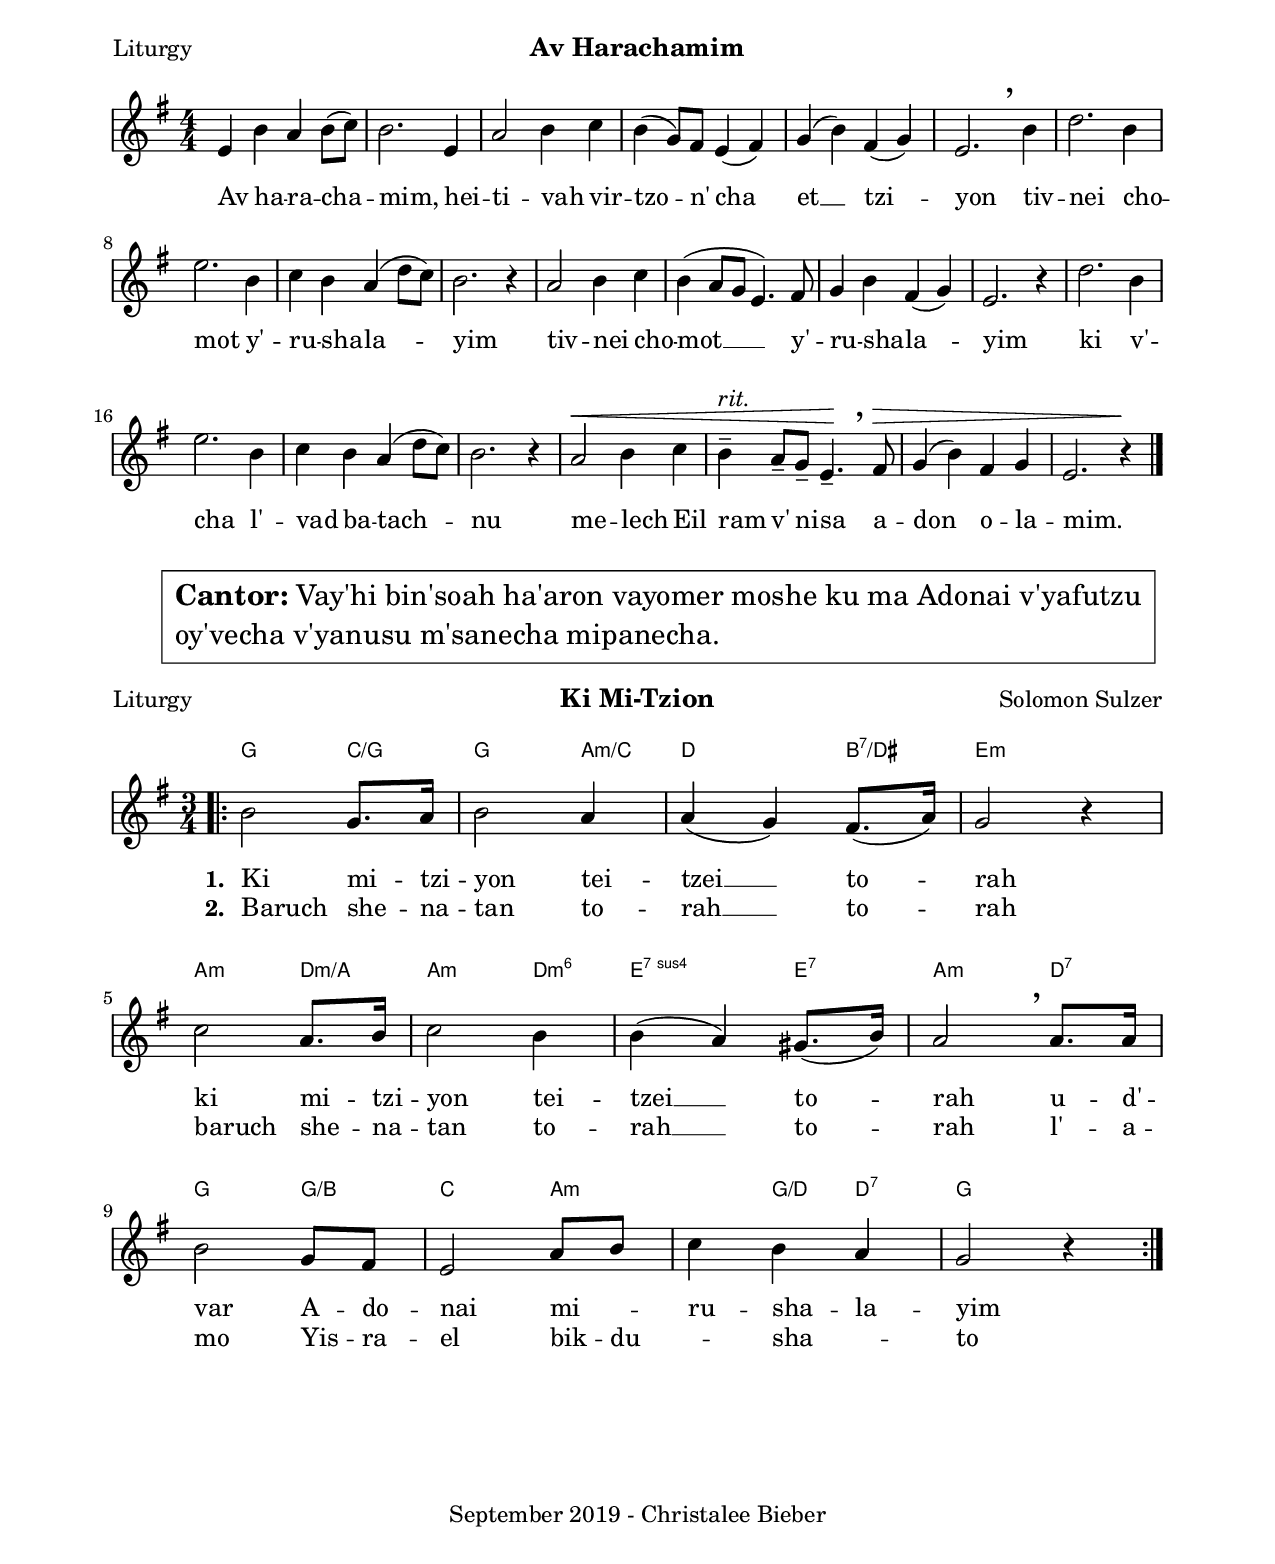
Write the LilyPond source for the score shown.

%{ TODO tidy up av harachamim include? %}
\paper {
	system-system-spacing.minimum-distance = #8
	system-system-spacing.padding = #4
	markup-system-spacing.minimum-distance = #8
	markup-system-spacing.padding = #4
	markup-markup-spacing.minimum-distance = #8
	score-markup-spacing.padding = #4
	%{ score-system-spacing.padding = #2 %}
	#(set-paper-size "letter")
	left-margin = 0.75\in
	right-margin = 0.75\in
	top-margin = 0.5\in
	bottom-margin = 0.5\in
	indent = #0
}

\header {
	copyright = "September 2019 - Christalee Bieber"
}

\layout {
  \context {
    \Lyrics
    \override VerticalAxisGroup.nonstaff-relatedstaff-spacing.padding = #2
		\override LyricText.self-alignment-X = #LEFT
  }
  \context {
    \Score
		\numericTimeSignature
    \override RehearsalMark.padding = #3
		\override RehearsalMark.self-alignment-X = #LEFT
		\override SystemStartBar.collapse-height = #4
		\override MetronomeMark.outside-staff-priority = #10000
		\override MetronomeMark.extra-offset = #'(-8 . 2)
  }
  \context {
    \ChordNames
    chordChanges = ##t
    \override ChordName.font-size = #-1
		\override VerticalAxisGroup.nonstaff-relatedstaff-spacing.padding = #2
  }
  \context {
    \Voice
    \override BreathingSign.Y-offset = #3.5
    \dynamicUp
		\override TextScript.staff-padding = #1
  }
	\context {
		\Staff
		\override InstrumentName.padding = #2
	}
}

\midi { \tempo 4 = 90 }

#(define-markup-list-command (cantor layout props text) (markup-list?)
	(interpret-markup-list layout props
		#{\markuplist {
			\hspace #6
			\box {
				\pad-markup #1 {
					\fontsize #2 {
						\wordwrap {
							{ \bold Cantor: } { #text }
						}
					}
				}
			}
		}
		#}
	)
)


\paper {
	print-all-headers = ##t
	markup-system-spacing.padding = #0
}

melodyA = \relative c' {
	\time 4/4
	\key e \minor
	\clef treble

	e4 b' a b8( c8) | b2. e,4 | a2 b4 c | b4( g8) fis8 e4( fis) | g4( b) fis( g) | e2. \breathe b'4 |
	d2. b4 | e2. b4 | c b a( d8 c8) | b2. r4 |
	a2 b4 c4 | b4( a8 g8 e4.) fis8 | g4 b fis( g) | e2. r4 |
	d'2. b4 | e2. b4 | c b a( d8 c8) | b2. r4 |
	a2\< b4 c4 | b4--^\markup { \italic rit. } a8-- g8-- e4.--\! \breathe fis8\> | g4( b) fis g | e2. r4\! \bar "|."
}

textA = \lyricmode {
	Av ha -- ra -- cha -- | mim, hei -- | ti -- vah vir -- | tzo -- n' cha | et __ tzi -- yon tiv -- | nei cho -- | mot y' -- ru -- sha -- la -- | yim | tiv -- nei cho -- mot __ y' -- | ru -- sha -- la -- | yim | ki v' -- | cha l' -- | vad ba -- tach -- | nu | me -- lech Eil | ram v' ni -- sa a -- | don o -- la -- | mim. |
}

\score {
<<
	\new Voice = "chorus" { \melodyA }
	\new Lyrics \lyricsto "chorus" { \textA }
>>
	\header {
		instrument = "Av Harachamim"
		poet = "Liturgy"
	}
}

\markup \cantor { Vay'hi bin'soah ha'aron vayomer moshe ku ma Adonai v'yafutzu oy'vecha v'yanusu m'sanecha mipanecha. }

harmonyB = \chordmode {
	g2 c4/g | g2 a4:m/c | d2 b4:7/dis | e2.:m |
	a2:m d4:m/a | a2:m d4:m6 | e2:7sus4 e4:7 | a2:m d4:7 |
	g2 g4/b | c2 a2:m | g4/d d4:7 | g2.
}

melodyB = \relative c' {
	\repeat volta 2 { \relative c'' {
		\bar ".|:" b2 g8. a16 | b2 a4 | a( g) fis8.( a16) | g2 r4 | \break
		c2 a8. b16 | c2 b4 | b( a) gis8.( b16) | a2 \breathe a8. a16 | \break
		b2 g8 fis8 | e2 a8 b | c4 b a | g2 r4 |
	}}
}

verseA = \lyricmode {
	Ki mi -- tzi -- | yon  tei -- | tzei __ to -- | rah |
	ki mi -- tzi -- | yon  tei -- | tzei __ to -- | rah  u -- d' -- |
	var A -- do -- | nai mi -- _ | ru -- sha -- la -- | yim |
}

verseB = \lyricmode {
	Baruch she -- na -- | tan to -- | rah __ to -- | rah |
	baruch she -- na -- | tan to -- | rah __ to -- | rah l' -- a -- |
	mo Yis -- ra -- | el bik -- du -- | _ sha -- _ | to |
}

\score {
<<
	\new ChordNames { \harmonyB }

	\new Voice = "chorus" {
		\time 3/4
		\key e \minor
		\clef treble
		\melodyB
	}

	\new Lyrics \lyricsto "chorus" {
		\set stanza = #"1. "
		\verseA
	}
	\new Lyrics \lyricsto "chorus" {
		\set stanza = #"2. "
		\verseB
	}

>>
	\header {
		instrument = "Ki Mi-Tzion"
		composer = "Solomon Sulzer"
		poet = "Liturgy"
	}
}

\layout { }
